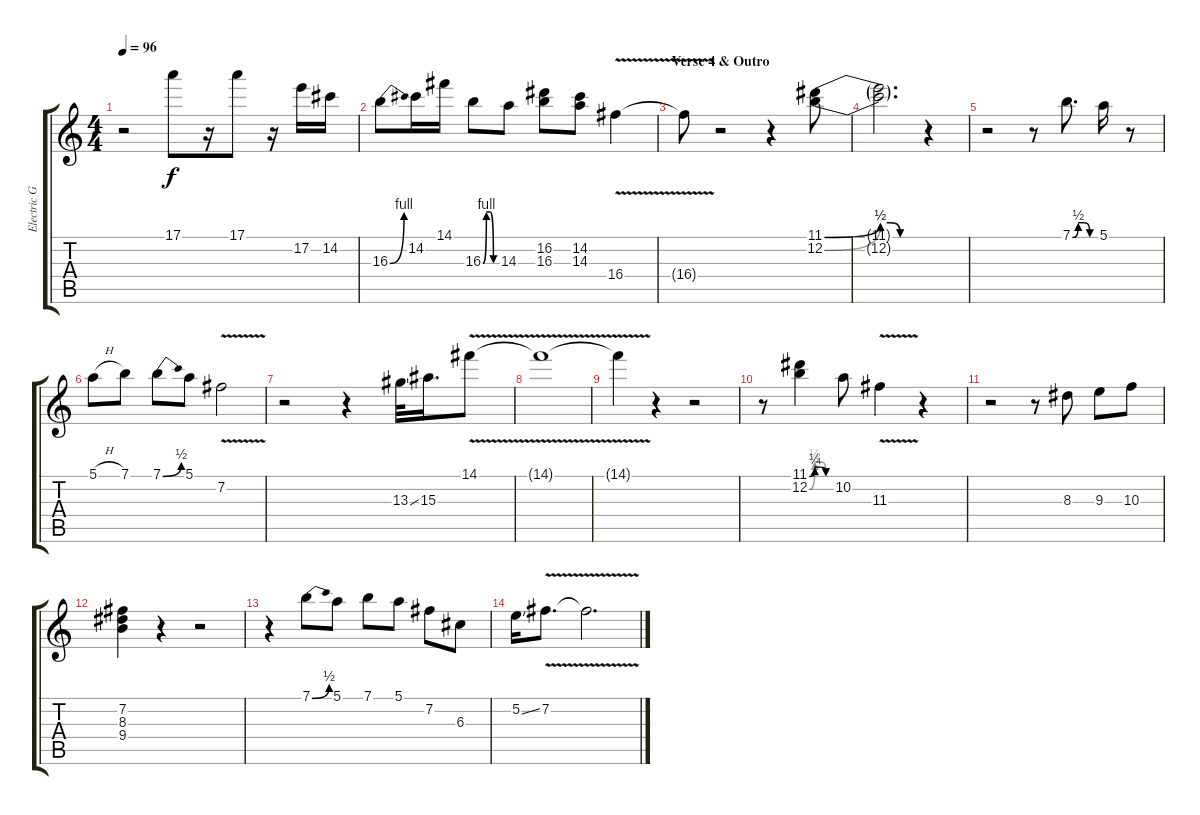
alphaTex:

\track ("Electric Guitar" "Electric G") {instrument overdrivenguitar}
\staff {score tabs}
\tuning (E4 B3 G3 D3 A2 E2) {hide}
\ts (4 4)
\tempo 96
\clef g2
\ks c
r.2{dy f} 17.1.8 r.16 17.1.8 r.16 17.2.16 14.2.16 |
16.3{be (bend 0 0 60 4)}.8 14.2.16 14.1.16 16.3{be (custom 0 0 15 4 30 4 45 0 60 0)}.8 14.3.8 (16.2 16.3).8 (14.2 14.3).8 16.4{v}.4 |
\section ("" "Verse 4 & Outro")
16.4{v t}.8 r.2 r.4 (11.1{be (bend 0 0 60 2)} 12.2{be (bend 0 0 60 2)}).8 |
(11.1{be (custom 0 2 15 2 30 0 60 0) t} 12.2{be (custom 0 2 15 2 30 0 60 0) t}).2{d} r.4 |
r.2 r.8 7.1{be (custom 0 0 15 2 30 2 45 0 60 0)}.8{d} 5.1.16 r.8 |
5.1{h}.8 7.1.8 7.1{be (bend 0 0 60 2)}.8 5.1.8 7.2{v}.2 |
r.2 r.4 13.3{ss}.32 15.3.16{d} 14.1{v}.8 |
14.1{v t}.1 |
14.1{v t}.4 r.4 r.2 |
r.8 (11.1{be (custom 0 0 15 1 30 1 45 0 60 0)} 12.2{be (custom 0 0 15 2 30 2 45 0 60 0)}).4 10.2.8 11.3{v}.4 r.4 |
r.2 r.8 8.3.8 9.3.8 10.3.8 |
(7.2 8.3 9.4).4 r.4 r.2 |
r.4 7.1{be (bend 0 0 60 2)}.8 5.1.8 7.1.8 5.1.8 7.2.8 6.3.8 |
5.2{ss}.16 7.2{v}.8{d} 7.2{v t}.2{d}
